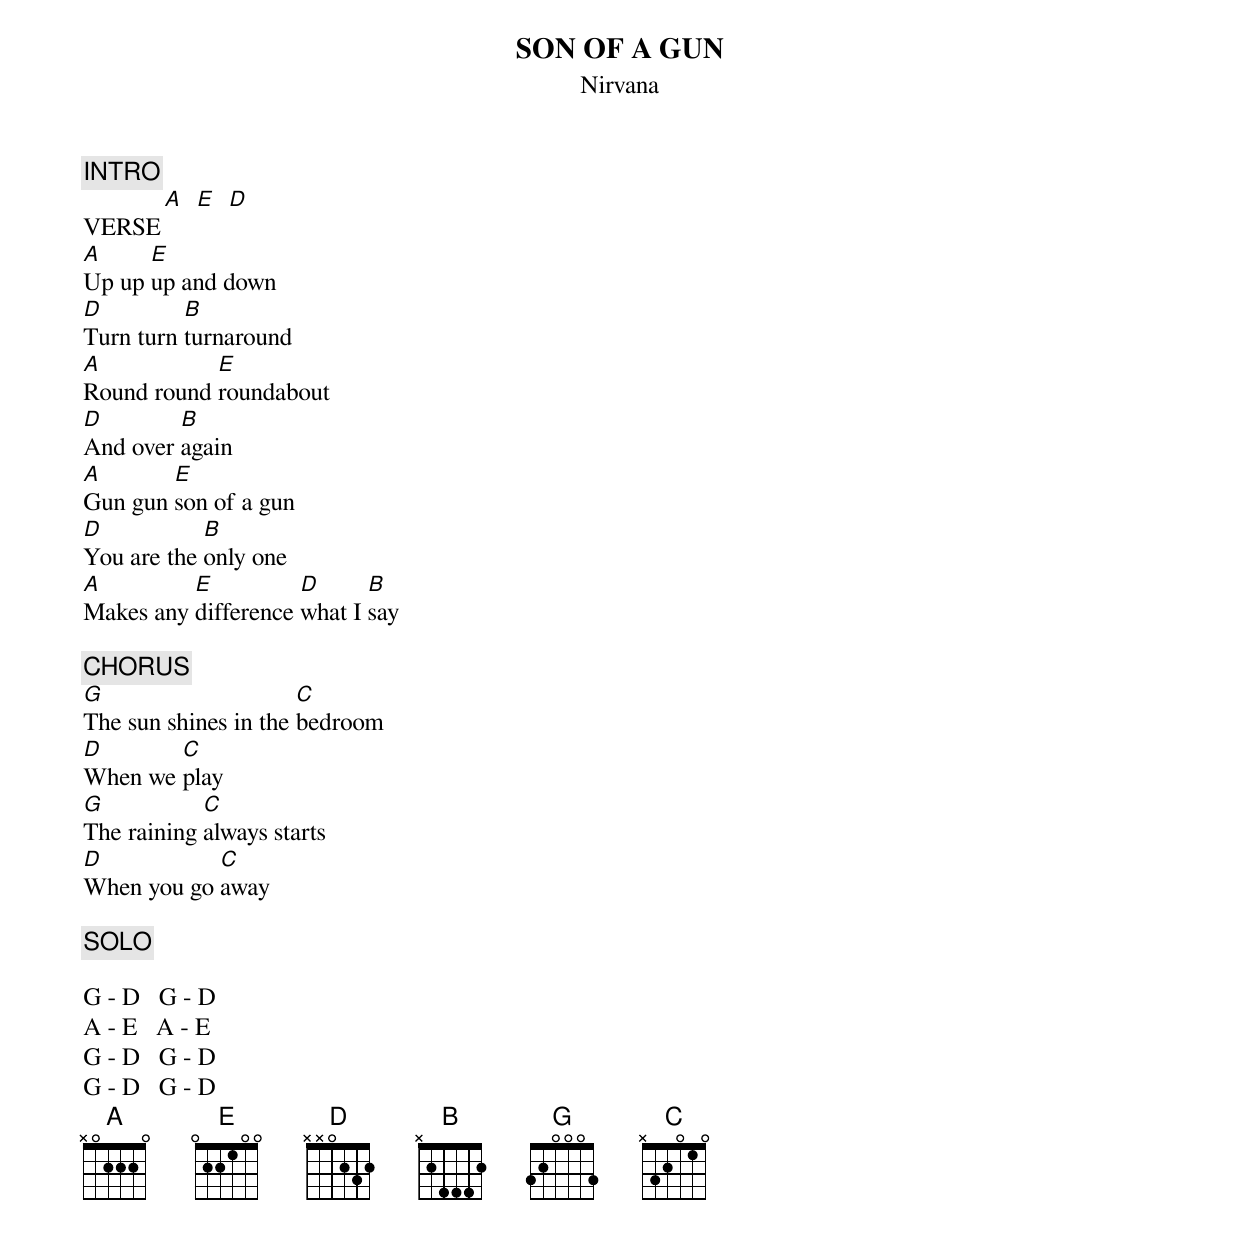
{t:SON OF A GUN}
{st:Nirvana}
{c:INTRO}
             [A]  [E]  [D]
VERSE
[A]Up up [E]up and down
[D]Turn turn [B]turnaround
[A]Round round [E]roundabout
[D]And over [B]again
[A]Gun gun [E]son of a gun
[D]You are the [B]only one
[A]Makes any [E]difference [D]what I [B]say

{c:CHORUS}
[G]The sun shines in the [C]bedroom
[D]When we [C]play
[G]The raining [C]always starts
[D]When you go [C]away

{c:SOLO}

G - D   G - D
A - E   A - E
G - D   G - D
G - D   G - D
